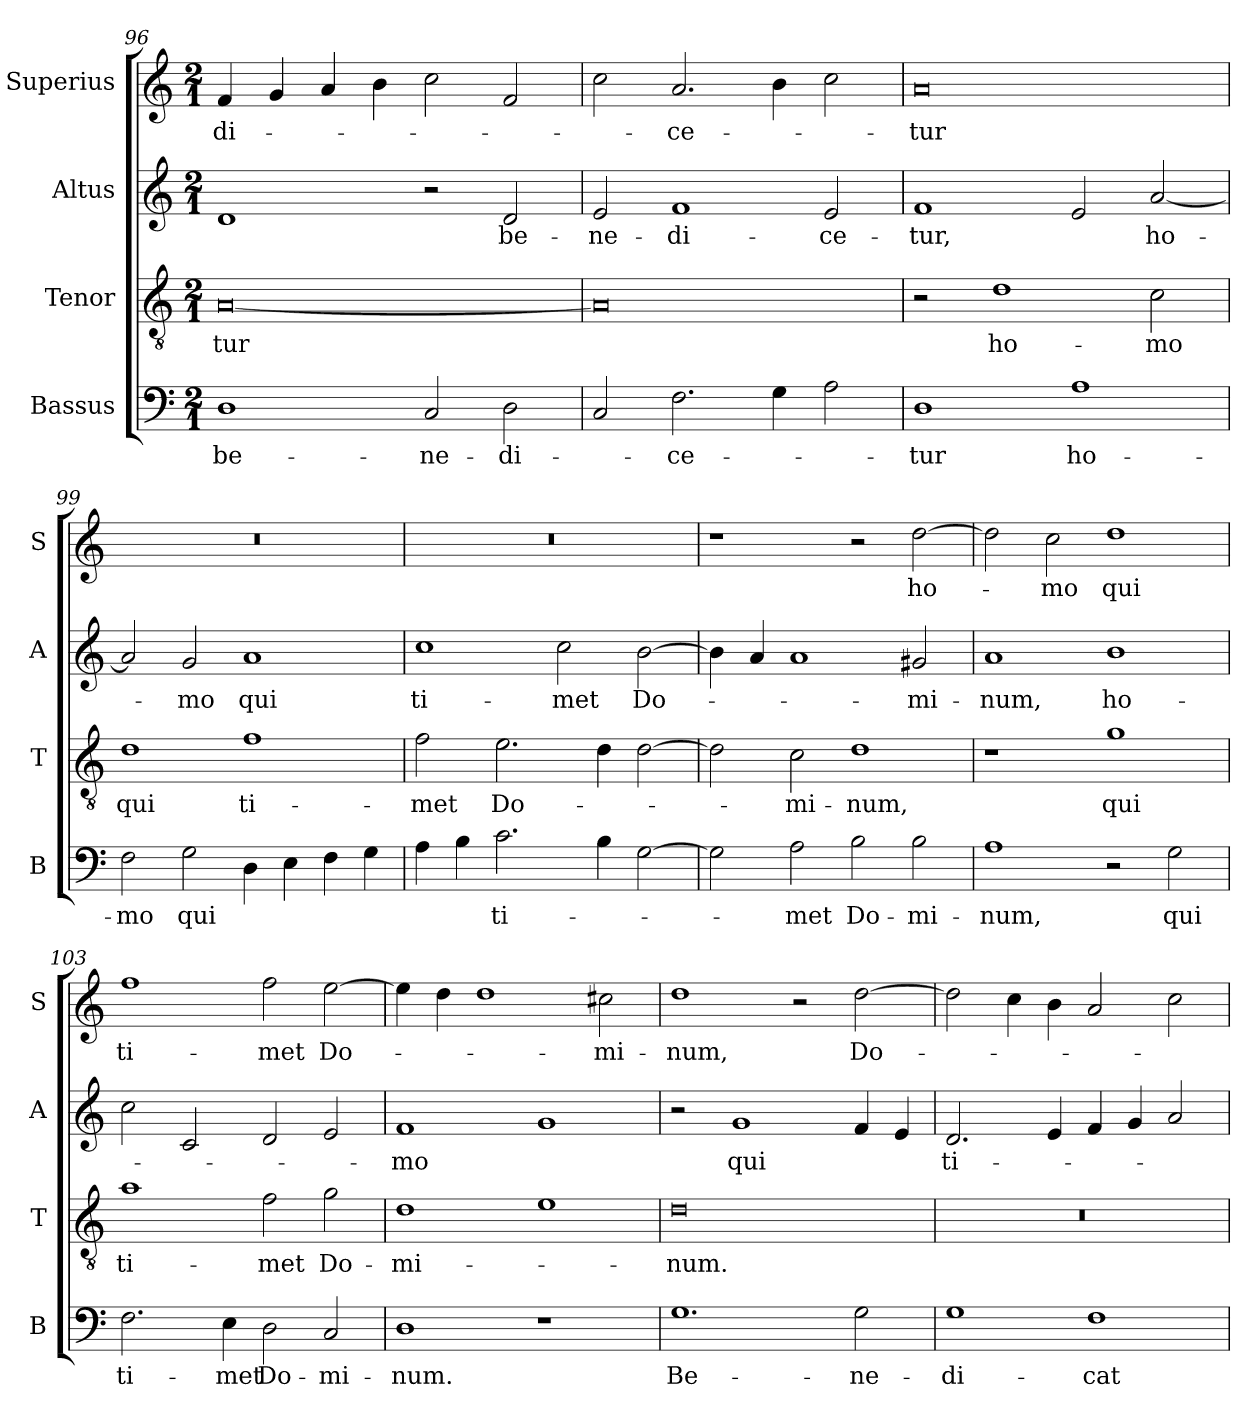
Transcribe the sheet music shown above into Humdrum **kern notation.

**kern	**text	**kern	**text	**kern	**text	**kern	**text
*part4	*part4	*part3	*part3	*part2	*part2	*part1	*part1
*staff4	*staff4	*staff3	*staff3	*staff2	*staff2	*staff1	*staff1
*I"Bassus	*	*I"Tenor	*	*I"Altus	*	*I"Superius	*
*I'B	*	*I'T	*	*I'A	*	*I'S	*
*clefF4	*	*clefGv2	*	*clefG2	*	*clefG2	*
*k[]	*	*k[]	*	*k[]	*	*k[]	*
*C:	*	*C:	*	*C:	*	*C:	*
*M2/1	*	*M2/1	*	*M2/1	*	*M2/1	*
=96	=96	=96	=96	=96	=96	=96	=96
1D	be-	[0A	-tur	1d	.	4f	-di-
.	.	.	.	.	.	4g	.
.	.	.	.	.	.	4a	.
.	.	.	.	.	.	4b	.
2C	-ne-	.	.	2r	.	2cc	.
2D	-di-	.	.	2d	be-	2f	.
=97	=97	=97	=97	=97	=97	=97	=97
2C	.	0A]	.	2e	-ne-	2cc	.
2.F	-ce-	.	.	1f	-di-	2.a	-ce-
4G	.	.	.	.	.	4b	.
2A	.	.	.	2e	-ce-	2cc	.
=98	=98	=98	=98	=98	=98	=98	=98
1D	-tur	2r	.	1f	-tur,	0a	-tur
.	.	1d	ho-	.	.	.	.
1A	ho-	.	.	2e	.	.	.
.	.	2c	-mo	[2a	ho-	.	.
=99	=99	=99	=99	=99	=99	=99	=99
2F	-mo	1d	qui	2a]	.	0r	.
2G	qui	.	.	2g	-mo	.	.
4D	.	1f	ti-	1a	qui	.	.
4E	.	.	.	.	.	.	.
4F	.	.	.	.	.	.	.
4G	.	.	.	.	.	.	.
=100	=100	=100	=100	=100	=100	=100	=100
4A	.	2f	-met	1cc	ti-	0r	.
4B	.	.	.	.	.	.	.
2.c	ti-	2.e	Do-	.	.	.	.
.	.	.	.	2cc	-met	.	.
4B	.	4d	.	.	.	.	.
[2G	.	[2d	.	[2b	Do-	.	.
=101	=101	=101	=101	=101	=101	=101	=101
2G]	.	2d]	.	4b]	.	1r	.
.	.	.	.	4a	.	.	.
2A	-met	2c	-mi-	1a	.	.	.
2B	Do-	1d	-num,	.	.	2r	.
2B	-mi-	.	.	2g#X	-mi-	[2dd	ho-
=102	=102	=102	=102	=102	=102	=102	=102
1A	-num,	1r	.	1a	-num,	2dd]	.
.	.	.	.	.	.	2cc	-mo
2r	.	1g	qui	1b	ho-	1dd	qui
2G	qui	.	.	.	.	.	.
=103	=103	=103	=103	=103	=103	=103	=103
2.F	ti-	1a	ti-	2cc	.	1ff	ti-
.	.	.	.	2c	.	.	.
4E	-met	.	.	.	.	.	.
2D	Do-	2f	-met	2d	.	2ff	-met
2C	-mi-	2g	Do-	2e	.	[2ee	Do-
=104	=104	=104	=104	=104	=104	=104	=104
1D	-num.	1d	-mi-	1f	-mo	4ee]	.
.	.	.	.	.	.	4dd	.
.	.	.	.	.	.	1dd	.
1r	.	1e	.	1g	.	.	.
.	.	.	.	.	.	2cc#X	-mi-
=105	=105	=105	=105	=105	=105	=105	=105
1.G	Be-	0d	-num.	2r	.	1dd	-num,
.	.	.	.	1g	qui	.	.
.	.	.	.	.	.	2r	.
2G	-ne-	.	.	4f	.	[2dd	Do-
.	.	.	.	4e	.	.	.
=106	=106	=106	=106	=106	=106	=106	=106
1G	-di-	0r	.	2.d	ti-	2dd]	.
.	.	.	.	.	.	4cc	.
.	.	.	.	4e	.	4b	.
1F	-cat	.	.	4f	.	2a	.
.	.	.	.	4g	.	.	.
.	.	.	.	2a	.	2cc	.
=	=	=	=	=	=	=	=
*-	*-	*-	*-	*-	*-	*-	*-
